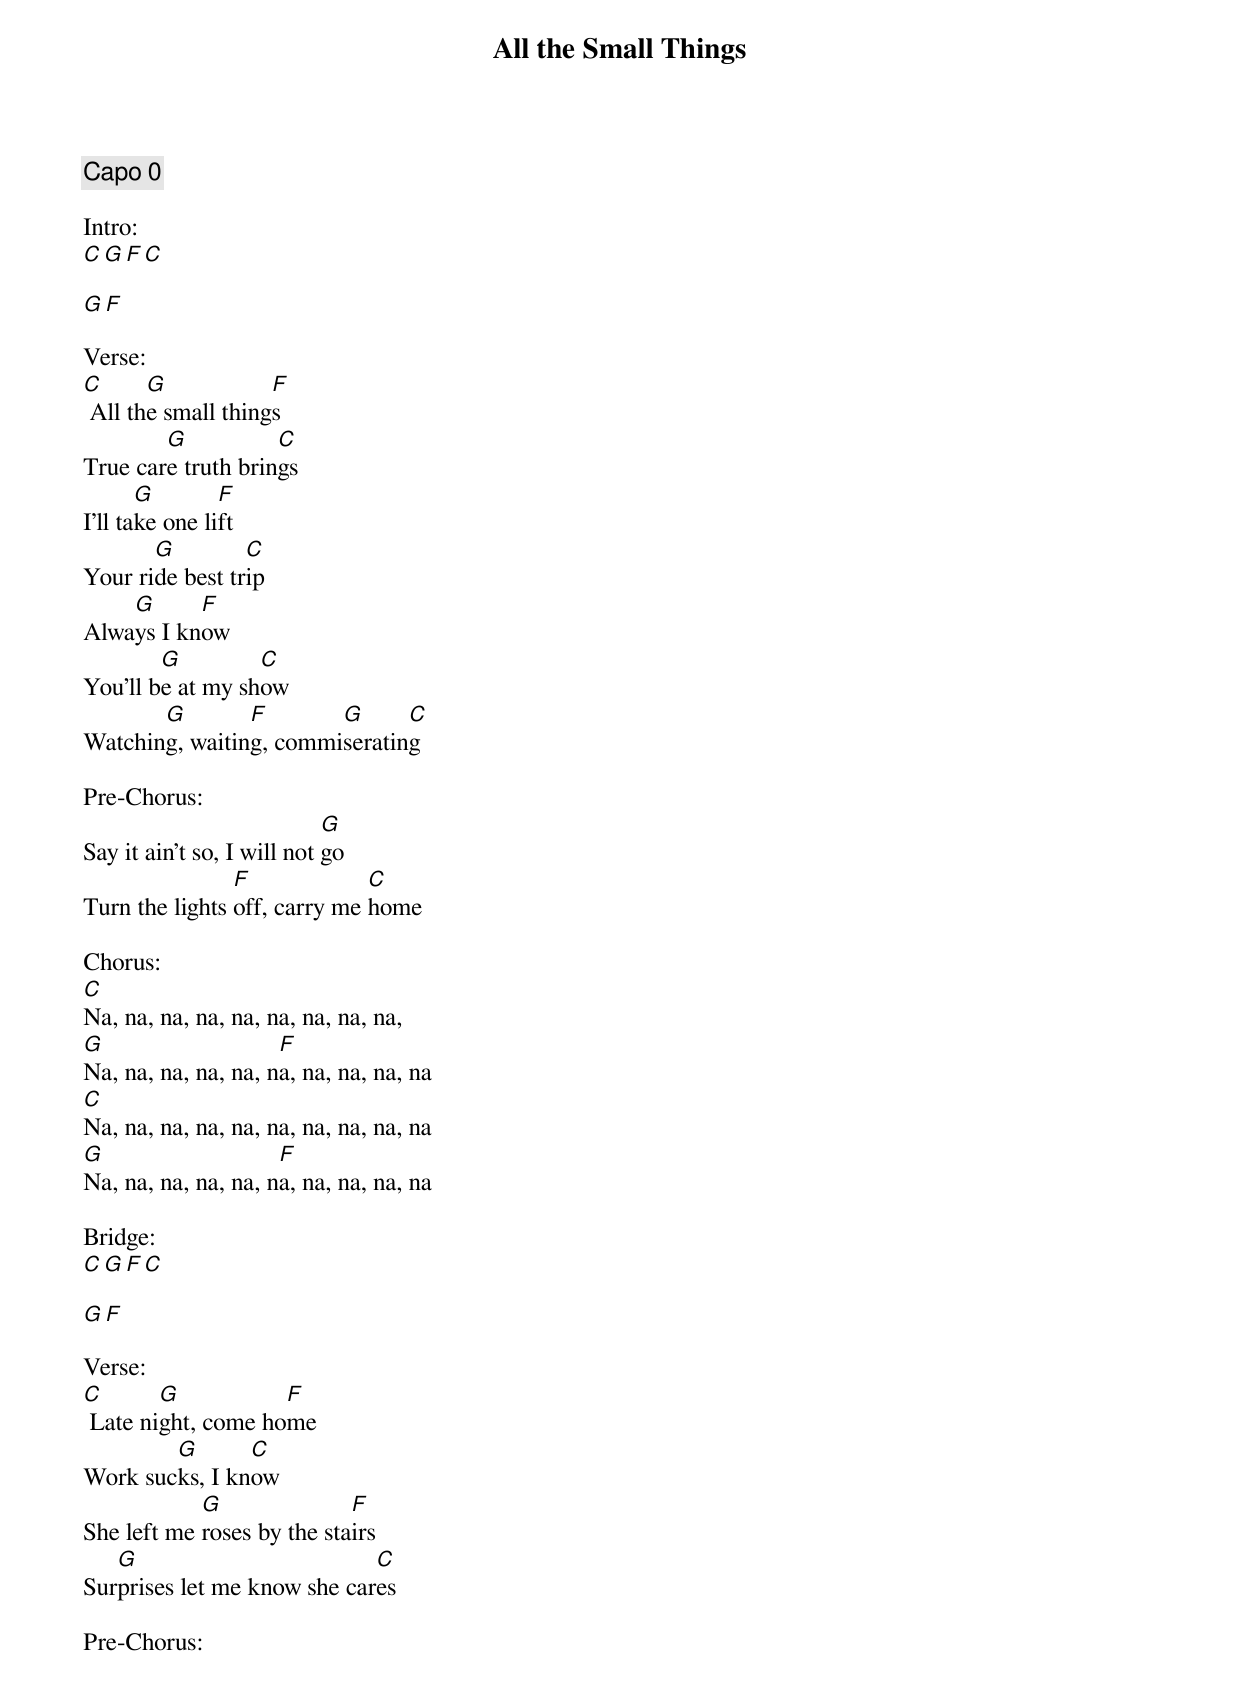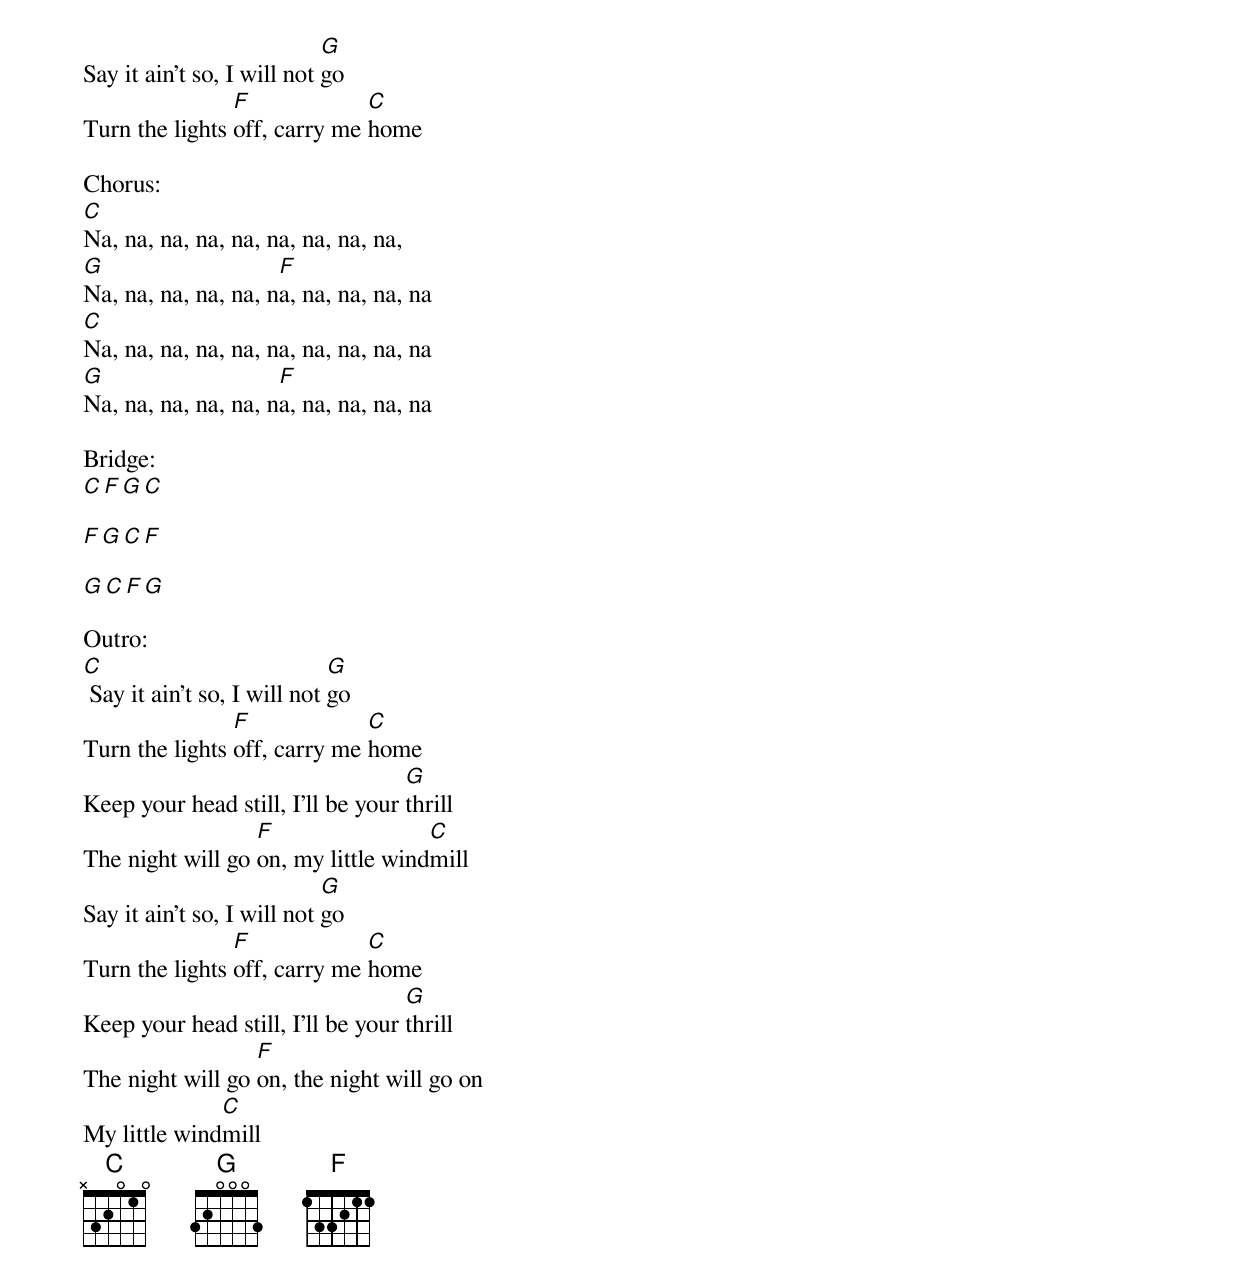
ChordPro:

{title:All the Small Things}
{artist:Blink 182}
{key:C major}
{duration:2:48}
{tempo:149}
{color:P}

{comment: Capo 0}

Intro:
[C][G][F][C]

[G][F]

Verse:
[C] All th[G]e small thing[F]s
True car[G]e truth brin[C]gs
I'll ta[G]ke one li[F]ft
Your ri[G]de best tr[C]ip
Alwa[G]ys I kn[F]ow
You'll b[G]e at my sh[C]ow
Watchin[G]g, waitin[F]g, commi[G]seratin[C]g

Pre-Chorus:
Say it ain't so, I will not [G]go
Turn the lights [F]off, carry me [C]home

Chorus:
[C]Na, na, na, na, na, na, na, na, na,
[G]Na, na, na, na, na, n[F]a, na, na, na, na
[C]Na, na, na, na, na, na, na, na, na, na
[G]Na, na, na, na, na, n[F]a, na, na, na, na

Bridge:
[C][G][F][C]

[G][F]

Verse:
[C] Late ni[G]ght, come ho[F]me
Work suc[G]ks, I kn[C]ow
She left me [G]roses by the sta[F]irs
Sur[G]prises let me know she car[C]es

Pre-Chorus:
Say it ain't so, I will not [G]go
Turn the lights [F]off, carry me [C]home

Chorus:
[C]Na, na, na, na, na, na, na, na, na,
[G]Na, na, na, na, na, n[F]a, na, na, na, na
[C]Na, na, na, na, na, na, na, na, na, na
[G]Na, na, na, na, na, n[F]a, na, na, na, na

Bridge:
[C][F][G][C]

[F][G][C][F]

[G][C][F][G]

Outro:
[C] Say it ain't so, I will not [G]go
Turn the lights [F]off, carry me [C]home
Keep your head still, I'll be your [G]thrill
The night will go [F]on, my little wind[C]mill
Say it ain't so, I will not [G]go
Turn the lights [F]off, carry me [C]home
Keep your head still, I'll be your [G]thrill
The night will go [F]on, the night will go on
My little wind[C]mill
